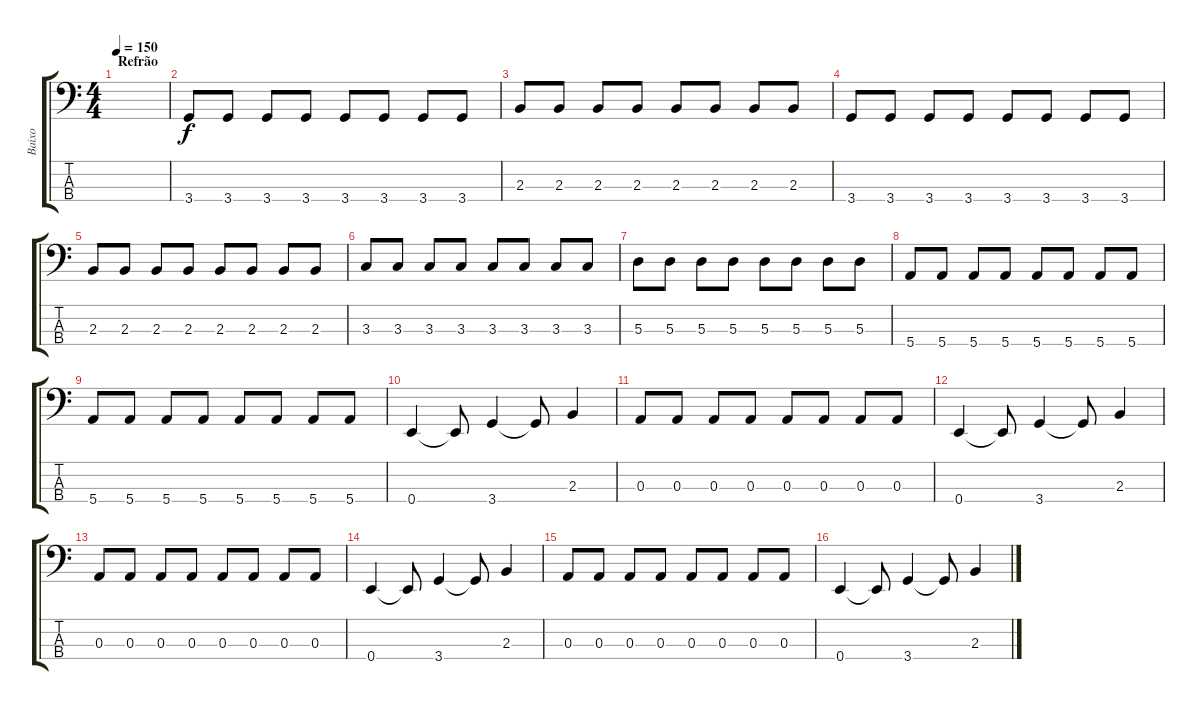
\track ("Baixo" "Baixo") {instrument electricbassfinger}
\staff {score tabs}
\tuning (G2 D2 A1 E1) {hide}
\ts (4 4)
\section ("" "Refrão")
\tempo 150
\clef f4
\ks c
|
3.4.8 3.4.8 3.4.8 3.4.8 3.4.8 3.4.8 3.4.8 3.4.8 |
2.3.8 2.3.8 2.3.8 2.3.8 2.3.8 2.3.8 2.3.8 2.3.8 |
3.4.8 3.4.8 3.4.8 3.4.8 3.4.8 3.4.8 3.4.8 3.4.8 |
2.3.8 2.3.8 2.3.8 2.3.8 2.3.8 2.3.8 2.3.8 2.3.8 |
3.3.8 3.3.8 3.3.8 3.3.8 3.3.8 3.3.8 3.3.8 3.3.8 |
5.3.8 5.3.8 5.3.8 5.3.8 5.3.8 5.3.8 5.3.8 5.3.8 |
5.4.8 5.4.8 5.4.8 5.4.8 5.4.8 5.4.8 5.4.8 5.4.8 |
5.4.8 5.4.8 5.4.8 5.4.8 5.4.8 5.4.8 5.4.8 5.4.8 |
0.4.4 0.4{t}.8 3.4.4 3.4{t}.8 2.3.4 |
0.3.8 0.3.8 0.3.8 0.3.8 0.3.8 0.3.8 0.3.8 0.3.8 |
0.4.4 0.4{t}.8 3.4.4 3.4{t}.8 2.3.4 |
0.3.8 0.3.8 0.3.8 0.3.8 0.3.8 0.3.8 0.3.8 0.3.8 |
0.4.4 0.4{t}.8 3.4.4 3.4{t}.8 2.3.4 |
0.3.8 0.3.8 0.3.8 0.3.8 0.3.8 0.3.8 0.3.8 0.3.8 |
0.4.4 0.4{t}.8 3.4.4 3.4{t}.8 2.3.4
